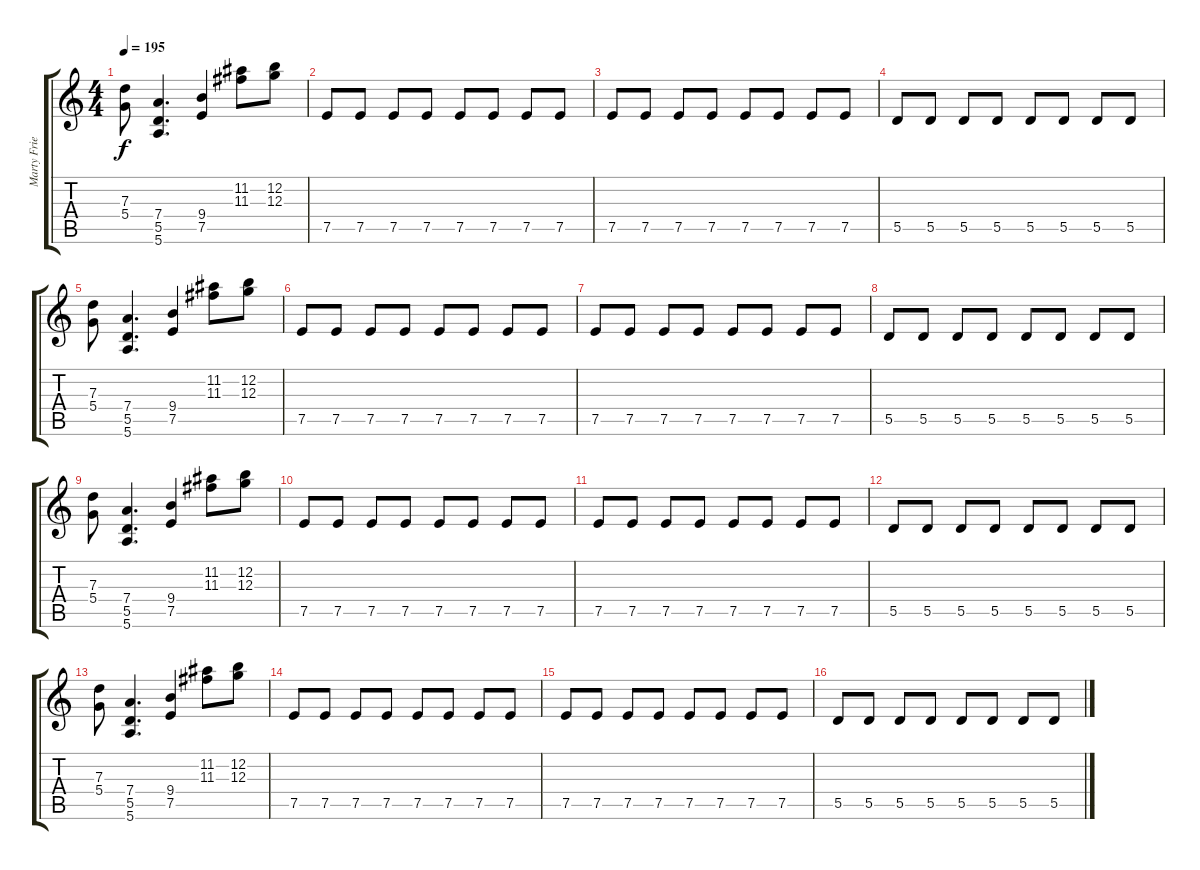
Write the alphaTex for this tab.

\track ("Marty Friedman (Lead)" "Marty Frie") {instrument distortionguitar}
\staff {score tabs}
\tuning (E4 B3 G3 D3 A2 E2) {hide}
\ts (4 4)
\tempo 195
\clef g2
\ks c
(7.3 5.4).8{dy f} (7.4 5.5 5.6).4{d} (9.4 7.5).4 (11.2 11.3).8 (12.2 12.3).8 |
7.5.8 7.5.8 7.5.8 7.5.8 7.5.8 7.5.8 7.5.8 7.5.8 |
7.5.8 7.5.8 7.5.8 7.5.8 7.5.8 7.5.8 7.5.8 7.5.8 |
5.5.8 5.5.8 5.5.8 5.5.8 5.5.8 5.5.8 5.5.8 5.5.8 |
(7.3 5.4).8 (7.4 5.5 5.6).4{d} (9.4 7.5).4 (11.2 11.3).8 (12.2 12.3).8 |
7.5.8 7.5.8 7.5.8 7.5.8 7.5.8 7.5.8 7.5.8 7.5.8 |
7.5.8 7.5.8 7.5.8 7.5.8 7.5.8 7.5.8 7.5.8 7.5.8 |
5.5.8 5.5.8 5.5.8 5.5.8 5.5.8 5.5.8 5.5.8 5.5.8 |
(7.3 5.4).8 (7.4 5.5 5.6).4{d} (9.4 7.5).4 (11.2 11.3).8 (12.2 12.3).8 |
7.5.8 7.5.8 7.5.8 7.5.8 7.5.8 7.5.8 7.5.8 7.5.8 |
7.5.8 7.5.8 7.5.8 7.5.8 7.5.8 7.5.8 7.5.8 7.5.8 |
5.5.8 5.5.8 5.5.8 5.5.8 5.5.8 5.5.8 5.5.8 5.5.8 |
(7.3 5.4).8 (7.4 5.5 5.6).4{d} (9.4 7.5).4 (11.2 11.3).8 (12.2 12.3).8 |
7.5.8 7.5.8 7.5.8 7.5.8 7.5.8 7.5.8 7.5.8 7.5.8 |
7.5.8 7.5.8 7.5.8 7.5.8 7.5.8 7.5.8 7.5.8 7.5.8 |
5.5.8 5.5.8 5.5.8 5.5.8 5.5.8 5.5.8 5.5.8 5.5.8
